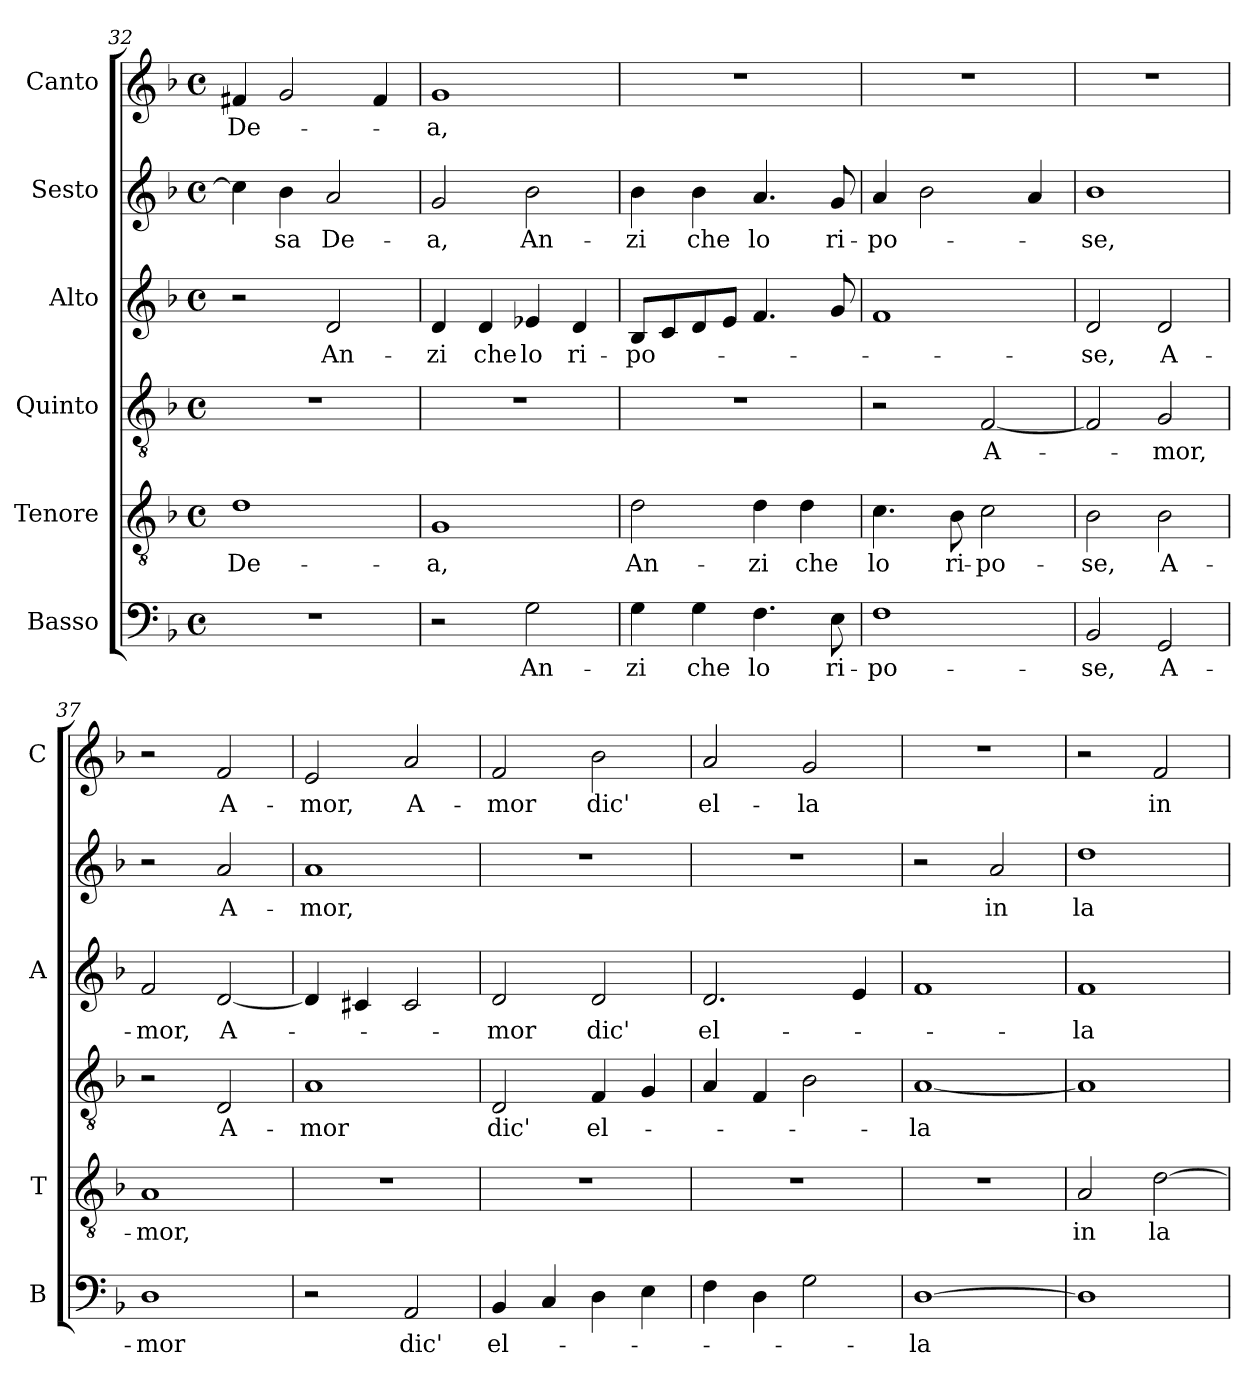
**kern	**text	**kern	**text	**kern	**text	**kern	**text	**kern	**text	**kern	**text
*part6	*part6	*part5	*part5	*part4	*part4	*part3	*part3	*part2	*part2	*part1	*part1
*staff6	*staff6	*staff5	*staff5	*staff4	*staff4	*staff3	*staff3	*staff2	*staff2	*staff1	*staff1
*I"Basso	*	*I"Tenore	*	*I"Quinto	*	*I"Alto	*	*I"Sesto	*	*I"Canto	*
*I'B	*	*I'T	*	*	*	*I'A	*	*	*	*I'C	*
*clefF4	*	*clefGv2	*	*clefGv2	*	*clefG2	*	*clefG2	*	*clefG2	*
*k[b-]	*	*k[b-]	*	*k[b-]	*	*k[b-]	*	*k[b-]	*	*k[b-]	*
*F:	*	*F:	*	*F:	*	*F:	*	*F:	*	*F:	*
*M4/4	*	*M4/4	*	*M4/4	*	*M4/4	*	*M4/4	*	*M4/4	*
*met(c)	*	*met(c)	*	*met(c)	*	*met(c)	*	*met(c)	*	*met(c)	*
=32	=32	=32	=32	=32	=32	=32	=32	=32	=32	=32	=32
!	!	!	!LO:LY:b	!	!	!	!	!	!	!	!LO:LY:b
1r	.	1d	De-	1r	.	2r	.	4cc\]	.	4f#X/	De-
!	!	!	!	!	!	!	!	!	!LO:LY:b	!	!
.	.	.	.	.	.	.	.	4b-\	-sa	2g/	.
!	!	!	!	!	!	!	!LO:LY:b	!	!LO:LY:b	!	!
.	.	.	.	.	.	2d/	An-	2a/	De-	.	.
.	.	.	.	.	.	.	.	.	.	4f#/	.
=33	=33	=33	=33	=33	=33	=33	=33	=33	=33	=33	=33
!	!	!	!LO:LY:b	!	!	!	!LO:LY:b	!	!LO:LY:b	!	!LO:LY:b
2r	.	1G	-a,	1r	.	4d/	-zi	2g/	-a,	1g	-a,
!	!	!	!	!	!	!	!LO:LY:b	!	!	!	!
.	.	.	.	.	.	4d/	che	.	.	.	.
!	!LO:LY:b	!	!	!	!	!	!LO:LY:b	!	!LO:LY:b	!	!
2G\	An-	.	.	.	.	4e-X/	lo	2b-\	An-	.	.
!	!	!	!	!	!	!	!LO:LY:b	!	!	!	!
.	.	.	.	.	.	4d/	ri-	.	.	.	.
=34	=34	=34	=34	=34	=34	=34	=34	=34	=34	=34	=34
!	!LO:LY:b	!	!LO:LY:b	!	!	!	!LO:LY:b	!	!LO:LY:b	!	!
4G\	-zi	2d\	An-	1r	.	8B-/L	-po-	4b-\	-zi	1r	.
.	.	.	.	.	.	8c/	.	.	.	.	.
!	!LO:LY:b	!	!	!	!	!	!	!	!LO:LY:b	!	!
4G\	che	.	.	.	.	8d/	.	4b-\	che	.	.
.	.	.	.	.	.	8e/J	.	.	.	.	.
!	!LO:LY:b	!	!LO:LY:b	!	!	!	!	!	!LO:LY:b	!	!
4.F\	lo	4d\	-zi	.	.	4.f/	.	4.a/	lo	.	.
!	!	!	!LO:LY:b	!	!	!	!	!	!	!	!
.	.	4d\	che	.	.	.	.	.	.	.	.
!	!LO:LY:b	!	!	!	!	!	!	!	!LO:LY:b	!	!
8E\	ri-	.	.	.	.	8g/	.	8g/	ri-	.	.
=35	=35	=35	=35	=35	=35	=35	=35	=35	=35	=35	=35
!	!LO:LY:b	!	!LO:LY:b	!	!	!	!	!	!LO:LY:b	!	!
1F	-po-	4.c\	lo	2r	.	1f	.	4a/	-po-	1r	.
.	.	.	.	.	.	.	.	2b-\	.	.	.
!	!	!	!LO:LY:b	!	!	!	!	!	!	!	!
.	.	8B-\	ri-	.	.	.	.	.	.	.	.
!	!	!	!LO:LY:b	!	!LO:LY:b	!	!	!	!	!	!
.	.	2c\	-po-	[2F/	A-	.	.	.	.	.	.
.	.	.	.	.	.	.	.	4a/	.	.	.
=36	=36	=36	=36	=36	=36	=36	=36	=36	=36	=36	=36
!	!LO:LY:b	!	!LO:LY:b	!	!	!	!LO:LY:b	!	!LO:LY:b	!	!
2BB-/	-se,	2B-\	-se,	2F/]	.	2d/	-se,	1b-	-se,	1r	.
!	!LO:LY:b	!	!LO:LY:b	!	!LO:LY:b	!	!LO:LY:b	!	!	!	!
2GG/	A-	2B-\	A-	2G/	-mor,	2d/	A-	.	.	.	.
=37	=37	=37	=37	=37	=37	=37	=37	=37	=37	=37	=37
!	!LO:LY:b	!	!LO:LY:b	!	!	!	!LO:LY:b	!	!	!	!
1D	-mor	1A	-mor,	2r	.	2f/	-mor,	2r	.	2r	.
!	!	!	!	!	!LO:LY:b	!	!LO:LY:b	!	!LO:LY:b	!	!LO:LY:b
.	.	.	.	2D/	A-	[2d/	A-	2a/	A-	2f/	A-
=38	=38	=38	=38	=38	=38	=38	=38	=38	=38	=38	=38
!	!	!	!	!	!LO:LY:b	!	!	!	!LO:LY:b	!	!LO:LY:b
2r	.	1r	.	1A	-mor	4d/]	.	1a	-mor,	2e/	-mor,
.	.	.	.	.	.	4c#X/	.	.	.	.	.
!	!LO:LY:b	!	!	!	!	!	!	!	!	!	!LO:LY:b
2AA/	dic'	.	.	.	.	2c#/	.	.	.	2a/	A-
!!LO:LB:g=z
=39	=39	=39	=39	=39	=39	=39	=39	=39	=39	=39	=39
!	!LO:LY:b	!	!	!	!LO:LY:b	!	!LO:LY:b	!	!	!	!LO:LY:b
4BB-/	el-	1r	.	2D/	dic'	2d/	-mor	1r	.	2f/	-mor
4C/	.	.	.	.	.	.	.	.	.	.	.
!	!	!	!	!	!LO:LY:b	!	!LO:LY:b	!	!	!	!LO:LY:b
4D\	.	.	.	4F/	el-	2d/	dic'	.	.	2b-\	dic'
4E\	.	.	.	4G/	.	.	.	.	.	.	.
=40	=40	=40	=40	=40	=40	=40	=40	=40	=40	=40	=40
!	!	!	!	!	!	!	!LO:LY:b	!	!	!	!LO:LY:b
4F\	.	1r	.	4A/	.	2.d/	el-	1r	.	2a/	el-
4D\	.	.	.	4F/	.	.	.	.	.	.	.
!	!	!	!	!	!	!	!	!	!	!	!LO:LY:b
2G\	.	.	.	2B-\	.	.	.	.	.	2g/	-la
.	.	.	.	.	.	4e/	.	.	.	.	.
=41	=41	=41	=41	=41	=41	=41	=41	=41	=41	=41	=41
!	!LO:LY:b	!	!	!	!LO:LY:b	!	!	!	!	!	!
[1D	-la	1r	.	[1A	-la	1f	.	2r	.	1r	.
!	!	!	!	!	!	!	!	!	!LO:LY:b	!	!
.	.	.	.	.	.	.	.	2a/	in	.	.
=42	=42	=42	=42	=42	=42	=42	=42	=42	=42	=42	=42
!	!	!	!LO:LY:b	!	!	!	!LO:LY:b	!	!LO:LY:b	!	!
1D]	.	2A/	in	1A]	.	1f	-la	1dd	la	2r	.
!	!	!	!LO:LY:b	!	!	!	!	!	!	!	!LO:LY:b
.	.	[2d\	la	.	.	.	.	.	.	2f/	in
=	=	=	=	=	=	=	=	=	=	=	=
*-	*-	*-	*-	*-	*-	*-	*-	*-	*-	*-	*-
